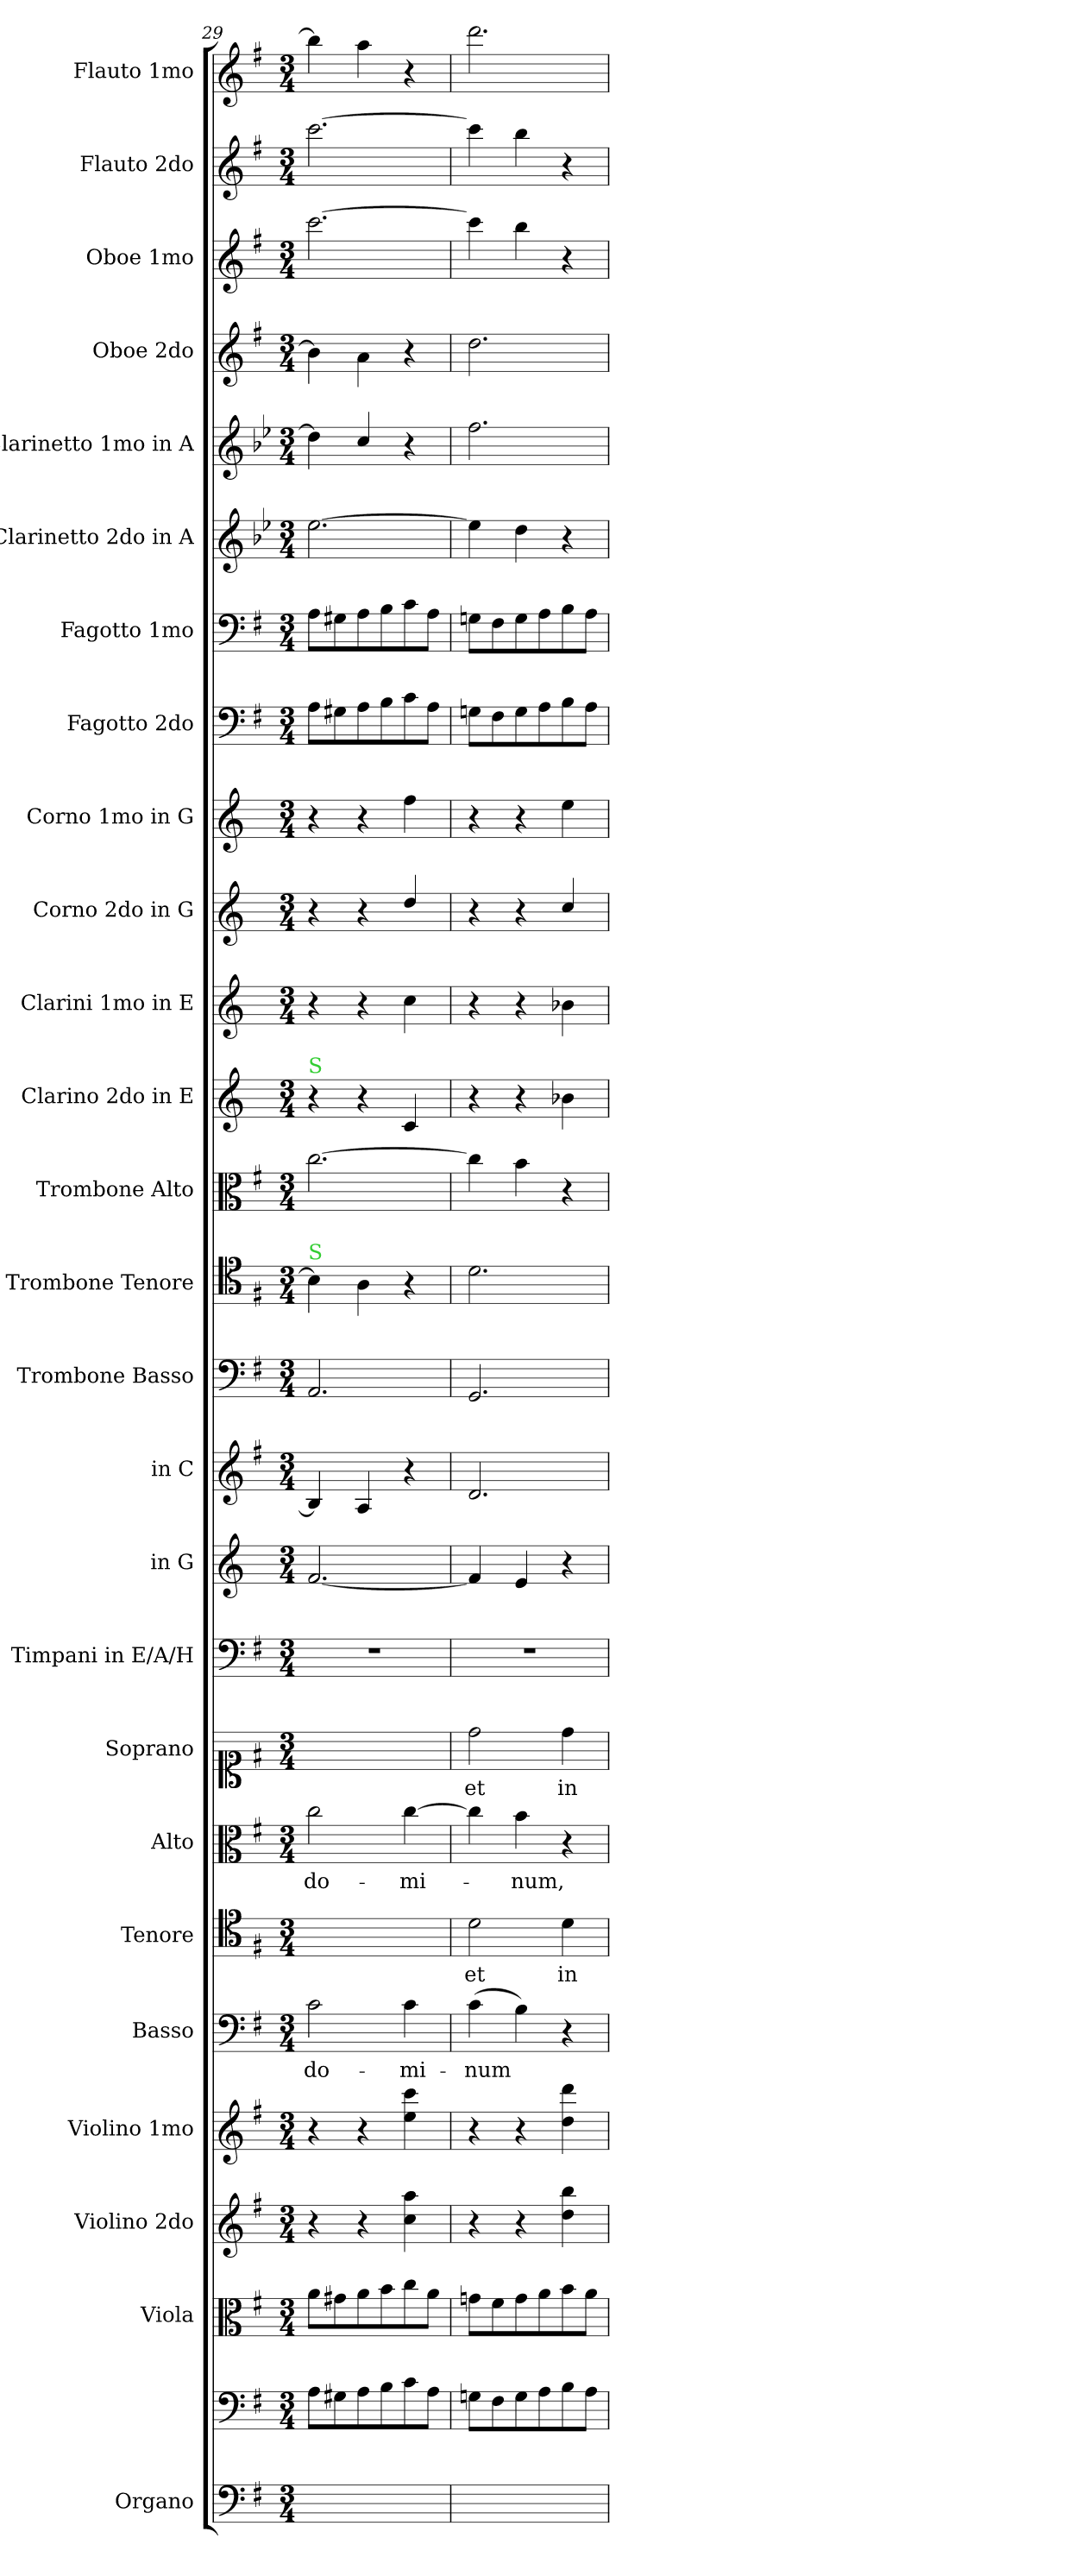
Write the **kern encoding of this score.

**kern	**kern	**kern	**kern	**kern	**kern	**text	**kern	**text	**kern	**text	**kern	**text	**kern	**kern	**kern	**kern	**kern	**kern	**kern	**kern	**kern	**kern	**kern	**kern	**kern	**kern	**kern	**kern	**kern	**kern
*part26	*part26	*part25	*part24	*part23	*part22	*part22	*part21	*part21	*part20	*part20	*part19	*part19	*part18	*part17	*part16	*part15	*part14	*part13	*part12	*part11	*part10	*part9	*part8	*part7	*part6	*part5	*part4	*part3	*part2	*part1
*staff27	*staff26	*staff25	*staff24	*staff23	*staff22	*staff22	*staff21	*staff21	*staff20	*staff20	*staff19	*staff19	*staff18	*staff17	*staff16	*staff15	*staff14	*staff13	*staff12	*staff11	*staff10	*staff9	*staff8	*staff7	*staff6	*staff5	*staff4	*staff3	*staff2	*staff1
*I"Organo	*	*I"Viola	*I"Violino 2do	*I"Violino 1mo	*I"Basso	*	*I"Tenore	*	*I"Alto	*	*I"Soprano	*	*I"Timpani in E/A/H	*I"in G	*I"in C	*I"Trombone Basso	*I"Trombone Tenore	*I"Trombone Alto	*I"Clarino 2do in E	*I"Clarini 1mo in E	*I"Corno 2do in G	*I"Corno 1mo in G	*I"Fagotto 2do	*I"Fagotto 1mo	*I"Clarinetto 2do in A	*I"Clarinetto 1mo in A	*I"Oboe 2do	*I"Oboe 1mo	*I"Flauto 2do	*I"Flauto 1mo
*I'Org	*	*I'Va	*	*	*I'B	*	*I'T	*	*I'A	*	*I'S	*	*I'Timp	*	*	*	*	*	*	*I'Clno I	*	*I'Cor I	*	*	*I'Cl II	*I'Cl I	*	*	*	*
*clefF4	*clefF4	*clefC3	*clefG2	*clefG2	*clefF4	*	*clefC4	*	*clefC3	*	*clefC1	*	*clefF4	*clefG2	*clefG2	*clefF4	*clefC4	*clefC3	*clefG2	*clefG2	*clefG2	*clefG2	*clefF4	*clefF4	*clefG2	*clefG2	*clefG2	*clefG2	*clefG2	*clefG2
*	*	*	*	*	*	*	*	*	*	*	*	*	*	*ITrd3c5	*	*	*	*	*ITrd-2c-4	*ITrd-2c-4	*ITrd3c5	*ITrd3c5	*	*	*ITrd2c3	*ITrd2c3	*	*	*	*
*k[f#]	*k[f#]	*k[f#]	*k[f#]	*k[f#]	*k[f#]	*	*k[f#]	*	*k[f#]	*	*k[f#]	*	*k[f#]	*k[f#]	*k[f#]	*k[f#]	*k[f#]	*k[f#]	*k[f#c#g#d#]	*k[f#c#g#d#]	*k[f#]	*k[f#]	*k[f#]	*k[f#]	*k[f#]	*k[f#]	*k[f#]	*k[f#]	*k[f#]	*k[f#]
*e:	*e:	*e:	*e:	*e:	*e:	*	*e:	*	*e:	*	*e:	*	*	*	*	*e:	*e:	*e:	*	*	*	*	*e:	*e:	*	*	*e:	*e:	*e:	*e:
*M3/4	*M3/4	*M3/4	*M3/4	*M3/4	*M3/4	*	*M3/4	*	*M3/4	*	*M3/4	*	*M3/4	*M3/4	*M3/4	*M3/4	*M3/4	*M3/4	*M3/4	*M3/4	*M3/4	*M3/4	*M3/4	*M3/4	*M3/4	*M3/4	*M3/4	*M3/4	*M3/4	*M3/4
=29	=29	=29	=29	=29	=29	=29	=29	=29	=29	=29	=29	=29	=29	=29	=29	=29	=29	=29	=29	=29	=29	=29	=29	=29	=29	=29	=29	=29	=29	=29
!	!	!	!	!	!	!	!	!	!	!	!	!	!	!	!	!	!	!	!LO:TX:a:color=limegreen:t=S	!	!	!	!	!	!	!	!	!	!	!
!	!	!	!	!	!	!	!	!	!	!	!	!	!	!	!	!	!LO:TX:a:color=limegreen:t=S	!	!	!	!	!	!	!	!	!	!	!	!	!
2.ryy	8A\L	8a\L	4r	4r	2c\	do-	2.ryy	.	2cc\	do-	2.ryy	.	2.r	[2.c/	4B/]	2.AA/	4B\]	[2.cc\	4r	4r	4r	4r	8A\L	8A\L	[2.cc\	4b\]	4b\]	[2.ccc\	[2.ccc\	4bb\]
.	8G#X\	8g#X\	.	.	.	.	.	.	.	.	.	.	.	.	.	.	.	.	.	.	.	.	8G#X\	8G#X\	.	.	.	.	.	.
.	8A\	8a\	4r	4r	.	.	.	.	.	.	.	.	.	.	4A/	.	4A\	.	4r	4r	4r	4r	8A\	8A\	.	4a/	4a\	.	.	4aa\
.	8B\	8b\	.	.	.	.	.	.	.	.	.	.	.	.	.	.	.	.	.	.	.	.	8B\	8B\	.	.	.	.	.	.
.	8c\	8cc\	4cc\ 4aa\	4ee\ 4ccc\	4c\	-mi-	.	.	[4cc\	-mi-	.	.	.	.	4r	.	4r	.	4e/	4ee\	4a/	4cc\	8c\	8c\	.	4r	4r	.	.	4r
.	8A\J	8a\J	.	.	.	.	.	.	.	.	.	.	.	.	.	.	.	.	.	.	.	.	8A\J	8A\J	.	.	.	.	.	.
=30	=30	=30	=30	=30	=30	=30	=30	=30	=30	=30	=30	=30	=30	=30	=30	=30	=30	=30	=30	=30	=30	=30	=30	=30	=30	=30	=30	=30	=30	=30
2.ryy	8Gn\L	8gn\L	4r	4r	(>4c\	-num	2d\	et	4cc\]	.	2dd\	et	2.r	4c/]	2.d/	2.GG/	2.d\	4cc\]	4r	4r	4r	4r	8Gn\L	8Gn\L	4cc\]	2.dd\	2.dd\	4ccc\]	4ccc\]	2.ddd\
.	8F#\	8f#\	.	.	.	.	.	.	.	.	.	.	.	.	.	.	.	.	.	.	.	.	8F#\	8F#\	.	.	.	.	.	.
.	8G\	8g\	4r	4r	4B\)	.	.	.	4b\	-num,	.	.	.	4B/	.	.	.	4b\	4r	4r	4r	4r	8G\	8G\	4b\	.	.	4bb\	4bb\	.
.	8A\	8a\	.	.	.	.	.	.	.	.	.	.	.	.	.	.	.	.	.	.	.	.	8A\	8A\	.	.	.	.	.	.
.	8B\	8b\	4dd\ 4bb\	4dd\ 4ddd\	4r	.	4d\	in	4r	.	4dd\	in	.	4r	.	.	.	4r	4ddn\	4ddn\	4g/	4b\	8B\	8B\	4r	.	.	4r	4r	.
.	8A\J	8a\J	.	.	.	.	.	.	.	.	.	.	.	.	.	.	.	.	.	.	.	.	8A\J	8A\J	.	.	.	.	.	.
=	=	=	=	=	=	=	=	=	=	=	=	=	=	=	=	=	=	=	=	=	=	=	=	=	=	=	=	=	=	=
*-	*-	*-	*-	*-	*-	*-	*-	*-	*-	*-	*-	*-	*-	*-	*-	*-	*-	*-	*-	*-	*-	*-	*-	*-	*-	*-	*-	*-	*-	*-
